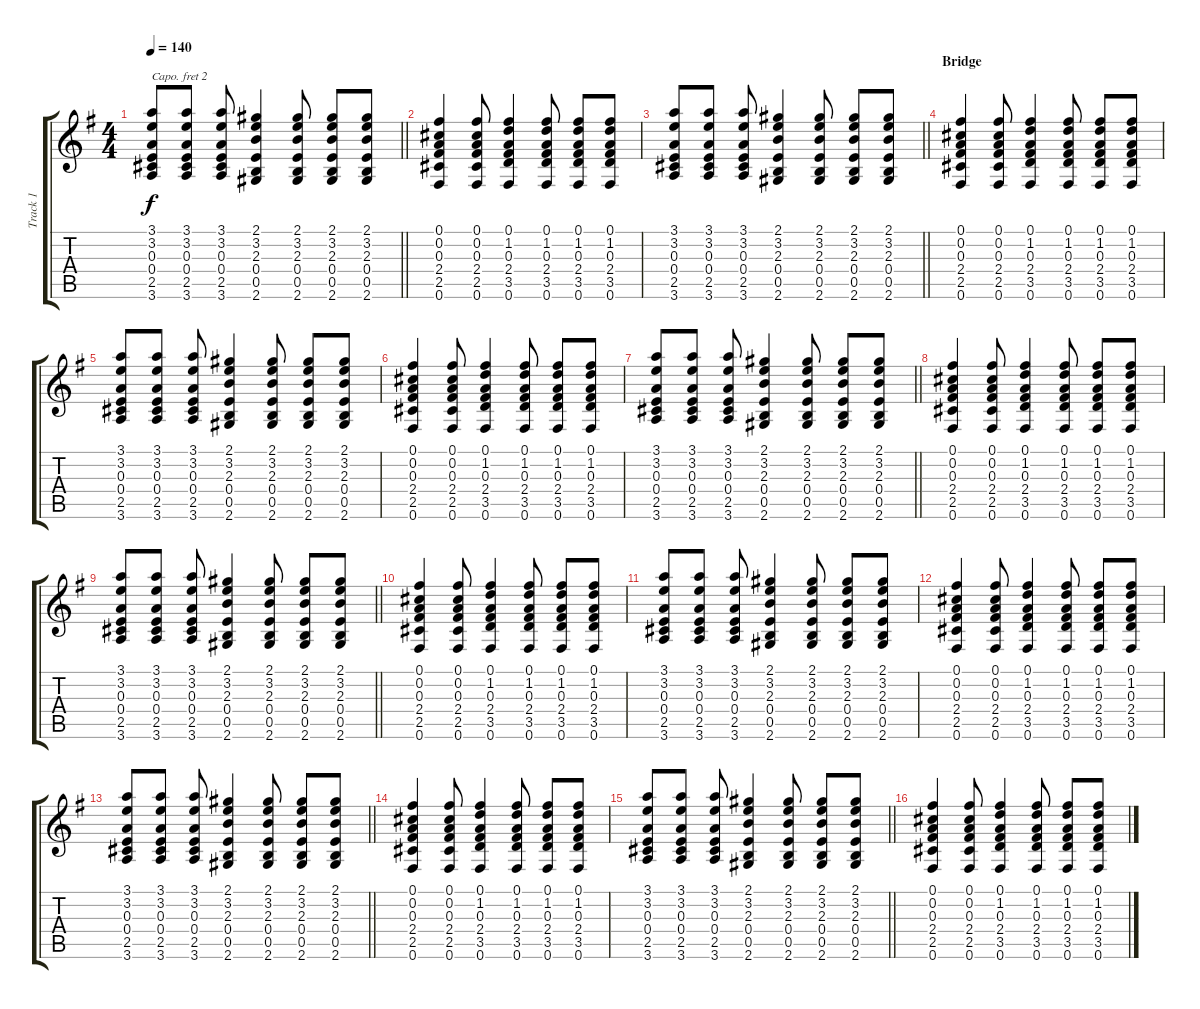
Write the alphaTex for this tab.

\track ("Track 1" "Track 1") {instrument acousticguitarsteel}
\staff {score tabs}
\capo 2
\tuning (E4 B3 G3 D3 A2 E2) {hide}
\ts (4 4)
\tempo 140
\clef g2
\barLineRight lightlight
\ks g
(3.1 3.2 0.3 0.4 2.5 3.6).8{dy f} (3.1 3.2 0.3 0.4 2.5 3.6).8 (3.1 3.2 0.3 0.4 2.5 3.6).8 (2.1 3.2 2.3 0.4 0.5 2.6).4 (2.1 3.2 2.3 0.4 0.5 2.6).8 (2.1 3.2 2.3 0.4 0.5 2.6).8 (2.1 3.2 2.3 0.4 0.5 2.6).8 |
(0.1 0.2 0.3 2.4 2.5 0.6).4{volume 8 instrument acousticguitarsteel} (0.1 0.2 0.3 2.4 2.5 0.6).8 (0.1 1.2 0.3 2.4 3.5 0.6).4 (0.1 1.2 0.3 2.4 3.5 0.6).8 (0.1 1.2 0.3 2.4 3.5 0.6).8 (0.1 1.2 0.3 2.4 3.5 0.6).8 |
\barLineRight lightlight
(3.1 3.2 0.3 0.4 2.5 3.6).8 (3.1 3.2 0.3 0.4 2.5 3.6).8 (3.1 3.2 0.3 0.4 2.5 3.6).8 (2.1 3.2 2.3 0.4 0.5 2.6).4 (2.1 3.2 2.3 0.4 0.5 2.6).8 (2.1 3.2 2.3 0.4 0.5 2.6).8 (2.1 3.2 2.3 0.4 0.5 2.6).8 |
\section ("" "Bridge")
(0.1 0.2 0.3 2.4 2.5 0.6).4 (0.1 0.2 0.3 2.4 2.5 0.6).8 (0.1 1.2 0.3 2.4 3.5 0.6).4 (0.1 1.2 0.3 2.4 3.5 0.6).8 (0.1 1.2 0.3 2.4 3.5 0.6).8 (0.1 1.2 0.3 2.4 3.5 0.6).8 |
(3.1 3.2 0.3 0.4 2.5 3.6).8 (3.1 3.2 0.3 0.4 2.5 3.6).8 (3.1 3.2 0.3 0.4 2.5 3.6).8 (2.1 3.2 2.3 0.4 0.5 2.6).4 (2.1 3.2 2.3 0.4 0.5 2.6).8 (2.1 3.2 2.3 0.4 0.5 2.6).8 (2.1 3.2 2.3 0.4 0.5 2.6).8 |
(0.1 0.2 0.3 2.4 2.5 0.6).4 (0.1 0.2 0.3 2.4 2.5 0.6).8 (0.1 1.2 0.3 2.4 3.5 0.6).4 (0.1 1.2 0.3 2.4 3.5 0.6).8 (0.1 1.2 0.3 2.4 3.5 0.6).8 (0.1 1.2 0.3 2.4 3.5 0.6).8 |
\barLineRight lightlight
(3.1 3.2 0.3 0.4 2.5 3.6).8 (3.1 3.2 0.3 0.4 2.5 3.6).8 (3.1 3.2 0.3 0.4 2.5 3.6).8 (2.1 3.2 2.3 0.4 0.5 2.6).4 (2.1 3.2 2.3 0.4 0.5 2.6).8 (2.1 3.2 2.3 0.4 0.5 2.6).8 (2.1 3.2 2.3 0.4 0.5 2.6).8 |
(0.1 0.2 0.3 2.4 2.5 0.6).4 (0.1 0.2 0.3 2.4 2.5 0.6).8 (0.1 1.2 0.3 2.4 3.5 0.6).4 (0.1 1.2 0.3 2.4 3.5 0.6).8 (0.1 1.2 0.3 2.4 3.5 0.6).8 (0.1 1.2 0.3 2.4 3.5 0.6).8 |
\barLineRight lightlight
(3.1 3.2 0.3 0.4 2.5 3.6).8 (3.1 3.2 0.3 0.4 2.5 3.6).8 (3.1 3.2 0.3 0.4 2.5 3.6).8 (2.1 3.2 2.3 0.4 0.5 2.6).4 (2.1 3.2 2.3 0.4 0.5 2.6).8 (2.1 3.2 2.3 0.4 0.5 2.6).8 (2.1 3.2 2.3 0.4 0.5 2.6).8 |
(0.1 0.2 0.3 2.4 2.5 0.6).4 (0.1 0.2 0.3 2.4 2.5 0.6).8 (0.1 1.2 0.3 2.4 3.5 0.6).4 (0.1 1.2 0.3 2.4 3.5 0.6).8 (0.1 1.2 0.3 2.4 3.5 0.6).8 (0.1 1.2 0.3 2.4 3.5 0.6).8 |
(3.1 3.2 0.3 0.4 2.5 3.6).8 (3.1 3.2 0.3 0.4 2.5 3.6).8 (3.1 3.2 0.3 0.4 2.5 3.6).8 (2.1 3.2 2.3 0.4 0.5 2.6).4 (2.1 3.2 2.3 0.4 0.5 2.6).8 (2.1 3.2 2.3 0.4 0.5 2.6).8 (2.1 3.2 2.3 0.4 0.5 2.6).8 |
(0.1 0.2 0.3 2.4 2.5 0.6).4 (0.1 0.2 0.3 2.4 2.5 0.6).8 (0.1 1.2 0.3 2.4 3.5 0.6).4 (0.1 1.2 0.3 2.4 3.5 0.6).8 (0.1 1.2 0.3 2.4 3.5 0.6).8 (0.1 1.2 0.3 2.4 3.5 0.6).8 |
\barLineRight lightlight
(3.1 3.2 0.3 0.4 2.5 3.6).8 (3.1 3.2 0.3 0.4 2.5 3.6).8 (3.1 3.2 0.3 0.4 2.5 3.6).8 (2.1 3.2 2.3 0.4 0.5 2.6).4 (2.1 3.2 2.3 0.4 0.5 2.6).8 (2.1 3.2 2.3 0.4 0.5 2.6).8 (2.1 3.2 2.3 0.4 0.5 2.6).8 |
(0.1 0.2 0.3 2.4 2.5 0.6).4 (0.1 0.2 0.3 2.4 2.5 0.6).8 (0.1 1.2 0.3 2.4 3.5 0.6).4 (0.1 1.2 0.3 2.4 3.5 0.6).8 (0.1 1.2 0.3 2.4 3.5 0.6).8 (0.1 1.2 0.3 2.4 3.5 0.6).8 |
\barLineRight lightlight
(3.1 3.2 0.3 0.4 2.5 3.6).8 (3.1 3.2 0.3 0.4 2.5 3.6).8 (3.1 3.2 0.3 0.4 2.5 3.6).8 (2.1 3.2 2.3 0.4 0.5 2.6).4 (2.1 3.2 2.3 0.4 0.5 2.6).8 (2.1 3.2 2.3 0.4 0.5 2.6).8 (2.1 3.2 2.3 0.4 0.5 2.6).8 |
(0.1 0.2 0.3 2.4 2.5 0.6).4{volume 0} (0.1 0.2 0.3 2.4 2.5 0.6).8 (0.1 1.2 0.3 2.4 3.5 0.6).4 (0.1 1.2 0.3 2.4 3.5 0.6).8 (0.1 1.2 0.3 2.4 3.5 0.6).8 (0.1 1.2 0.3 2.4 3.5 0.6).8
